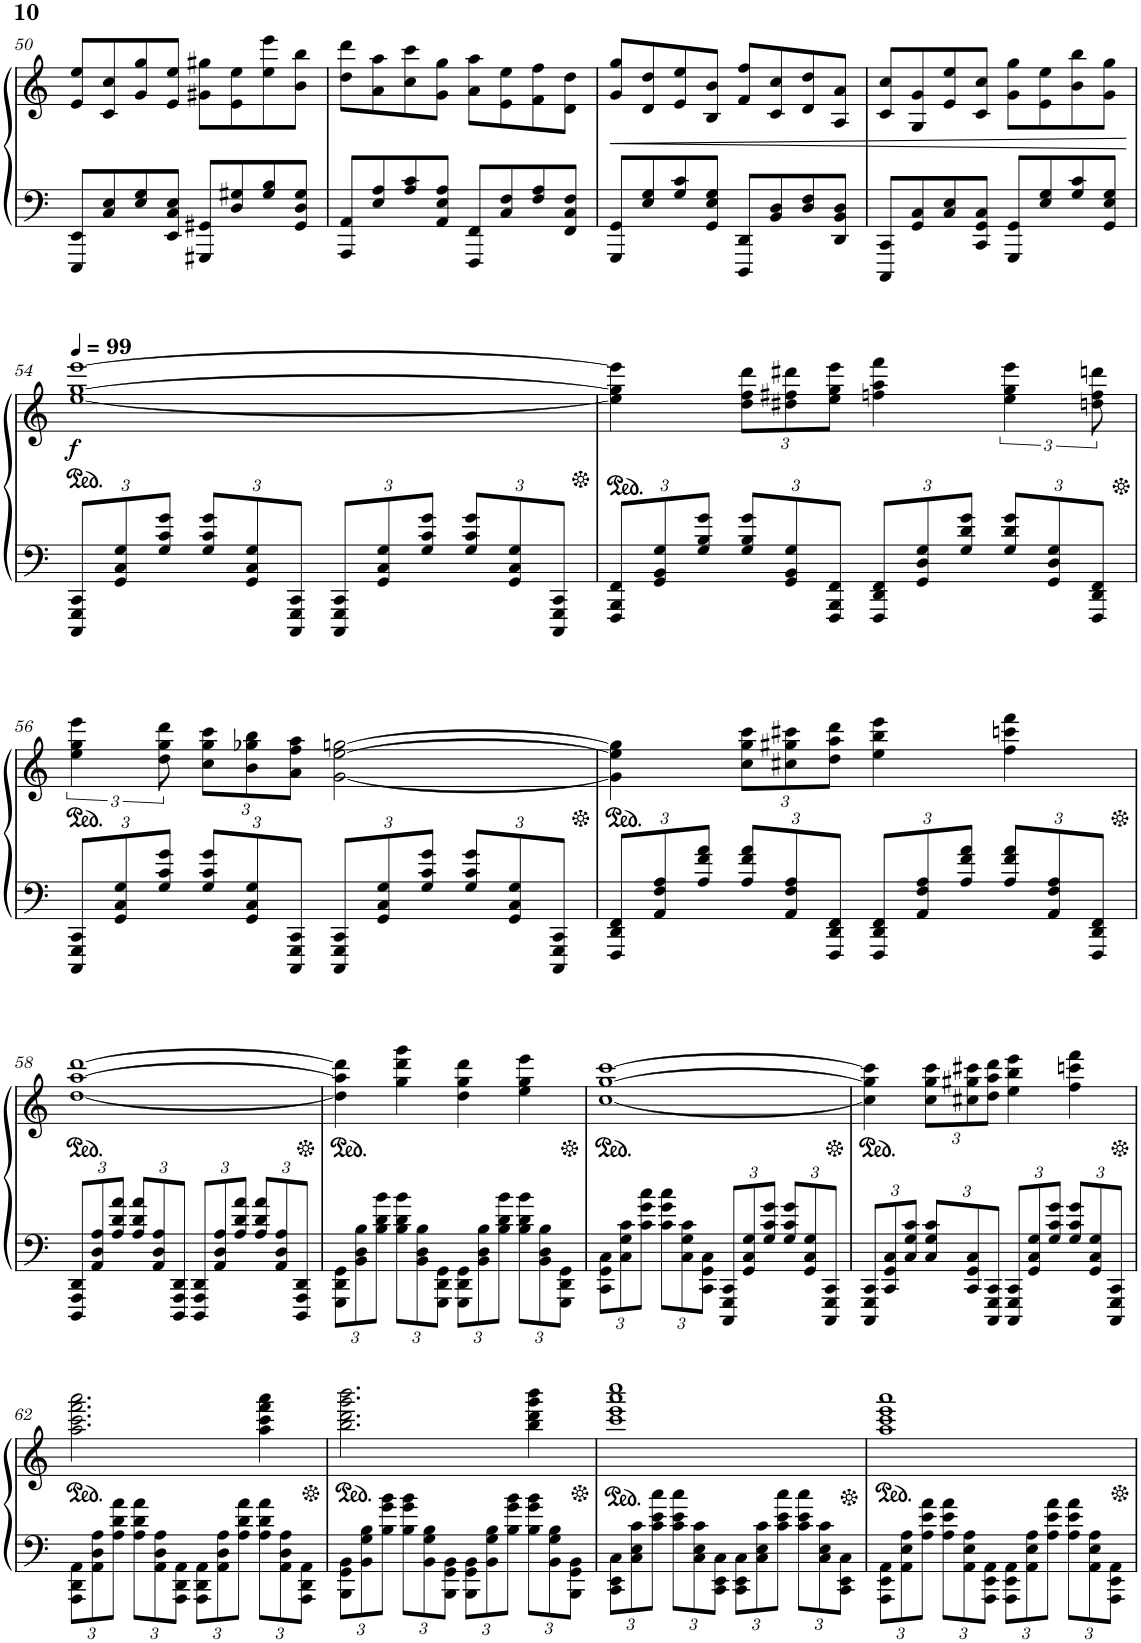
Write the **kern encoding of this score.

**kern	**kern	**dynam
*part1	*part1	*part1
*staff2	*staff1	*staff1/2
*I"Piano	*	*
*I'Pno.	*	*
!!LO:PB:g=z
*clefF4	*clefG2	*
*k[]	*k[]	*
*M4/4	*M4/4	*
=50	=50	=50
8EEE/ 8EE/L	8e/ 8ee/L	.
8C/ 8E/	8c/ 8cc/	.
8E/ 8G/	8g/ 8gg/	.
8EE/ 8C/ 8E/J	8e/ 8ee/J	.
8GGG#X/ 8GG#X/L	8g#X\ 8gg#X\L	.
8D/ 8G#X/	8e\ 8ee\	.
8G#/ 8B/	8ee\ 8eee\	.
8GG#/ 8D/ 8G#/J	8b\ 8bb\J	.
=51	=51	=51
8AAA/ 8AA/L	8dd\ 8ddd\L	.
8E/ 8A/	8a\ 8aa\	.
8A/ 8c/	8cc\ 8ccc\	.
8AA/ 8E/ 8A/J	8g\ 8gg\J	.
8FFF/ 8FF/L	8a\ 8aa\L	.
8C/ 8F/	8e\ 8ee\	.
8F/ 8A/	8f\ 8ff\	.
8FF/ 8C/ 8F/J	8d\ 8dd\J	.
=52	=52	=52
!	!	!LO:HP:b
8GGG/ 8GG/L	8g/ 8gg/L	<
8E/ 8G/	8d/ 8dd/	.
8G/ 8c/	8e/ 8ee/	.
8GG/ 8E/ 8G/J	8B/ 8b/J	.
8DDD/ 8DD/L	8f/ 8ff/L	.
8BB/ 8D/	8c/ 8cc/	.
8D/ 8F/	8d/ 8dd/	.
8DD/ 8BB/ 8D/J	8A/ 8a/J	.
=53	=53	=53
8CCC/ 8CC/L	8c/ 8cc/L	.
8GG/ 8C/	8G/ 8g/	.
8C/ 8E/	8e/ 8ee/	.
8CC/ 8GG/ 8C/J	8c/ 8cc/J	.
8GGG/ 8GG/L	8g\ 8gg\L	.
8E/ 8G/	8e\ 8ee\	.
8G/ 8c/	8b\ 8bb\	.
8GG/ 8E/ 8G/J	8g\ 8gg\J	.
.	.	[
!!LO:LB:g=z
=54	=54	=54
*Xbrackettup	*	*
*	*ped	*
*	*MM99	*
!	!	!LO:DY:b
12CCC/ 12GGG/ 12CC/L	[1ee [1gg [1eee	f
12GG/ 12C/ 12G/	.	.
12G/ 12c/ 12g/J	.	.
12G/ 12c/ 12g/L	.	.
12GG/ 12C/ 12G/	.	.
12CCC/ 12GGG/ 12CC/J	.	.
12CCC/ 12GGG/ 12CC/L	.	.
12GG/ 12C/ 12G/	.	.
12G/ 12c/ 12g/J	.	.
12G/ 12c/ 12g/L	.	.
12GG/ 12C/ 12G/	.	.
12CCC/ 12GGG/ 12CC/J	.	.
=55	=55	=55
*	*Xped	*
*	*ped	*
12FFF/ 12BBB/ 12FF/L	4ee\] 4gg\] 4eee\]	.
12GG/ 12BB/ 12G/	.	.
12G/ 12B/ 12g/J	.	.
*	*Xbrackettup	*
12G/ 12B/ 12g/L	12dd\ 12ff\ 12ddd\L	.
12GG/ 12BB/ 12G/	12dd#X\ 12ff#X\ 12ddd#X\	.
12FFF/ 12BBB/ 12FF/J	12ee\ 12gg\ 12eee\J	.
12FFF/ 12DD/ 12FF/L	4ffn\ 4aa\ 4fff\	.
12GG/ 12D/ 12G/	.	.
12G/ 12d/ 12g/J	.	.
*	*brackettup	*
12G/ 12d/ 12g/L	6ee\ 6gg\ 6eee\	.
12GG/ 12D/ 12G/	.	.
12FFF/ 12DD/ 12FF/J	12ddn\ 12ff\ 12dddn\	.
!!LO:LB:g=z
=56	=56	=56
*	*Xped	*
*	*ped	*
12CCC/ 12GGG/ 12CC/L	6ee\ 6gg\ 6eee\	.
12GG/ 12C/ 12G/	.	.
12G/ 12c/ 12g/J	12dd\ 12gg\ 12ddd\	.
*	*Xbrackettup	*
12G/ 12c/ 12g/L	12cc\ 12gg\ 12ccc\L	.
12GG/ 12C/ 12G/	12b\ 12gg-X\ 12bb\	.
12CCC/ 12GGG/ 12CC/J	12a\ 12ff\ 12aa\J	.
12CCC/ 12GGG/ 12CC/L	[2g\ [2ee\ [2ggn\	.
12GG/ 12C/ 12G/	.	.
12G/ 12c/ 12g/J	.	.
12G/ 12c/ 12g/L	.	.
12GG/ 12C/ 12G/	.	.
12CCC/ 12GGG/ 12CC/J	.	.
=57	=57	=57
*	*Xped	*
*	*ped	*
12FFF/ 12DD/ 12FF/L	4g\] 4ee\] 4gg\]	.
12AA/ 12F/ 12A/	.	.
12A/ 12f/ 12a/J	.	.
12A/ 12f/ 12a/L	12cc\ 12gg\ 12ccc\L	.
12AA/ 12F/ 12A/	12cc#X\ 12gg#X\ 12ccc#X\	.
12FFF/ 12DD/ 12FF/J	12dd\ 12aa\ 12ddd\J	.
12FFF/ 12DD/ 12FF/L	4ee\ 4bb\ 4eee\	.
12AA/ 12F/ 12A/	.	.
12A/ 12f/ 12a/J	.	.
12A/ 12f/ 12a/L	4ff\ 4cccn\ 4fff\	.
12AA/ 12F/ 12A/	.	.
12FFF/ 12DD/ 12FF/J	.	.
!!LO:LB:g=z
=58	=58	=58
*	*Xped	*
*	*ped	*
12DDD/ 12AAA/ 12DD/L	[1dd [1aa [1ddd	.
12AA/ 12D/ 12A/	.	.
12A/ 12d/ 12a/J	.	.
12A/ 12d/ 12a/L	.	.
12AA/ 12D/ 12A/	.	.
12DDD/ 12AAA/ 12DD/J	.	.
12DDD/ 12AAA/ 12DD/L	.	.
12AA/ 12D/ 12A/	.	.
12A/ 12d/ 12a/J	.	.
12A/ 12d/ 12a/L	.	.
12AA/ 12D/ 12A/	.	.
12DDD/ 12AAA/ 12DD/J	.	.
=59	=59	=59
*	*Xped	*
*	*ped	*
12GGG\ 12DD\ 12GG\L	4dd\] 4aa\] 4ddd\]	.
12BB\ 12D\ 12B\	.	.
12B\ 12d\ 12b\J	.	.
12B\ 12d\ 12b\L	4gg\ 4ddd\ 4ggg\	.
12BB\ 12D\ 12B\	.	.
12GGG\ 12DD\ 12GG\J	.	.
12GGG\ 12DD\ 12GG\L	4dd\ 4gg\ 4ddd\	.
12BB\ 12D\ 12B\	.	.
12B\ 12d\ 12b\J	.	.
12B\ 12d\ 12b\L	4ee\ 4gg\ 4eee\	.
12BB\ 12D\ 12B\	.	.
12GGG\ 12DD\ 12GG\J	.	.
=60	=60	=60
*	*Xped	*
*	*ped	*
12CC\ 12GG\ 12C\L	[1cc [1gg [1ccc	.
12C\ 12G\ 12c\	.	.
12c\ 12g\ 12cc\J	.	.
12c\ 12g\ 12cc\L	.	.
12C\ 12G\ 12c\	.	.
12CC\ 12GG\ 12C\J	.	.
12CCC/ 12GGG/ 12CC/L	.	.
12GG/ 12C/ 12G/	.	.
12G/ 12c/ 12g/J	.	.
12G/ 12c/ 12g/L	.	.
12GG/ 12C/ 12G/	.	.
12CCC/ 12GGG/ 12CC/J	.	.
=61	=61	=61
*	*Xped	*
*	*ped	*
12CCC/ 12GGG/ 12CC/L	4cc\] 4gg\] 4ccc\]	.
12CC/ 12GG/ 12C/	.	.
12C/ 12G/ 12c/J	.	.
12C/ 12G/ 12c/L	12cc\ 12gg\ 12ccc\L	.
12CC/ 12GG/ 12C/	12cc#X\ 12gg#X\ 12ccc#X\	.
12CCC/ 12GGG/ 12CC/J	12dd\ 12aa\ 12ddd\J	.
12CCC/ 12GGG/ 12CC/L	4ee\ 4bb\ 4eee\	.
12GG/ 12C/ 12G/	.	.
12G/ 12c/ 12g/J	.	.
12G/ 12c/ 12g/L	4ff\ 4cccn\ 4fff\	.
12GG/ 12C/ 12G/	.	.
12CCC/ 12GGG/ 12CC/J	.	.
!!LO:LB:g=z
=62	=62	=62
*	*Xped	*
*	*ped	*
12AAA\ 12DD\ 12AA\L	2.aa\ 2.ccc\ 2.fff\ 2.aaa\	.
12AA\ 12D\ 12A\	.	.
12A\ 12d\ 12a\J	.	.
12A\ 12d\ 12a\L	.	.
12AA\ 12D\ 12A\	.	.
12AAA\ 12DD\ 12AA\J	.	.
12AAA\ 12DD\ 12AA\L	.	.
12AA\ 12D\ 12A\	.	.
12A\ 12d\ 12a\J	.	.
12A\ 12d\ 12a\L	4aa\ 4ccc\ 4fff\ 4aaa\	.
12AA\ 12D\ 12A\	.	.
12AAA\ 12DD\ 12AA\J	.	.
=63	=63	=63
*	*Xped	*
*	*ped	*
12BBB\ 12GG\ 12BB\L	2.bb\ 2.ddd\ 2.ggg\ 2.bbb\	.
12BB\ 12G\ 12B\	.	.
12B\ 12g\ 12b\J	.	.
12B\ 12g\ 12b\L	.	.
12BB\ 12G\ 12B\	.	.
12BBB\ 12GG\ 12BB\J	.	.
12BBB\ 12GG\ 12BB\L	.	.
12BB\ 12G\ 12B\	.	.
12B\ 12g\ 12b\J	.	.
12B\ 12g\ 12b\L	4bb\ 4ddd\ 4ggg\ 4bbb\	.
12BB\ 12G\ 12B\	.	.
12BBB\ 12GG\ 12BB\J	.	.
=64	=64	=64
*	*Xped	*
*	*ped	*
12CC\ 12EE\ 12C\L	1ccc 1eee 1aaa 1cccc	.
12C\ 12E\ 12c\	.	.
12c\ 12e\ 12cc\J	.	.
12c\ 12e\ 12cc\L	.	.
12C\ 12E\ 12c\	.	.
12CC\ 12EE\ 12C\J	.	.
12CC\ 12EE\ 12C\L	.	.
12C\ 12E\ 12c\	.	.
12c\ 12e\ 12cc\J	.	.
12c\ 12e\ 12cc\L	.	.
12C\ 12E\ 12c\	.	.
12CC\ 12EE\ 12C\J	.	.
=65	=65	=65
*	*Xped	*
*	*ped	*
12AAA\ 12EE\ 12AA\L	1aa 1ccc 1eee 1aaa	.
12AA\ 12E\ 12A\	.	.
12A\ 12e\ 12a\J	.	.
12A\ 12e\ 12a\L	.	.
12AA\ 12E\ 12A\	.	.
12AAA\ 12EE\ 12AA\J	.	.
12AAA\ 12EE\ 12AA\L	.	.
12AA\ 12E\ 12A\	.	.
12A\ 12e\ 12a\J	.	.
12A\ 12e\ 12a\L	.	.
12AA\ 12E\ 12A\	.	.
12AAA\ 12EE\ 12AA\J	.	.
*	*Xped	*
=	=	=
*-	*-	*-
